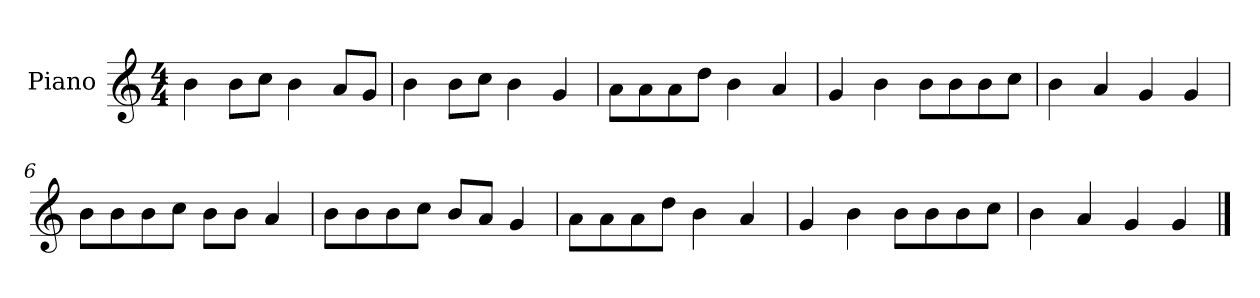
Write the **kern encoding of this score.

**kern
*part1
*staff1
*I"Piano
*I'P-no
*clefG2
*k[]
*M4/4
*MM90
=1
4b\
8b\L
8cc\J
4b\
8a/L
8g/J
=2
4b\
8b\L
8cc\J
4b\
4g/
=3
8a\L
8a\
8a\
8dd\J
4b\
4a/
=4
4g/
4b\
8b\L
8b\
8b\
8cc\J
=5
4b\
4a/
4g/
4g/
=6
8b\L
8b\
8b\
8cc\J
8b\L
8b\J
4a/
!!LO:LB:g=z
=7
8b\L
8b\
8b\
8cc\J
8b/L
8a/J
4g/
=8
8a\L
8a\
8a\
8dd\J
4b\
4a/
=9
4g/
4b\
8b\L
8b\
8b\
8cc\J
=10
4b\
4a/
4g/
4g/
==
*-
